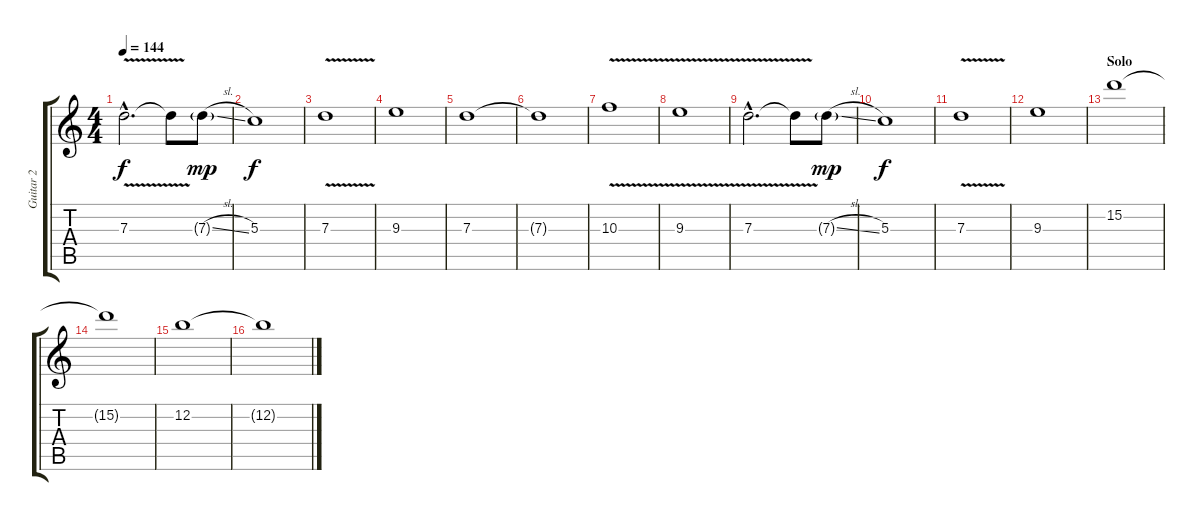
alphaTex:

\track ("Guitar 2" "Guitar 2") {instrument distortionguitar}
\staff {score tabs}
\tuning (E4 B3 G3 D3 A2 E2) {hide}
\ts (4 4)
\tempo 144
\clef g2
\ks c
7.3{v hac}.2{d dy f} 7.3{t}.8 7.3{sl g}.8{dy mp} |
5.3.1{dy f} |
7.3{v}.1 |
9.3.1 |
7.3.1 |
7.3{t}.1 |
10.3{v}.1 |
9.3{v}.1 |
7.3{v hac}.2{d} 7.3{t}.8 7.3{sl g}.8{dy mp} |
5.3.1{dy f} |
7.3{v}.1 |
9.3.1 |
\section ("" "Solo")
15.2.1{volume 9} |
15.2{t}.1 |
12.2.1 |
12.2{t}.1
